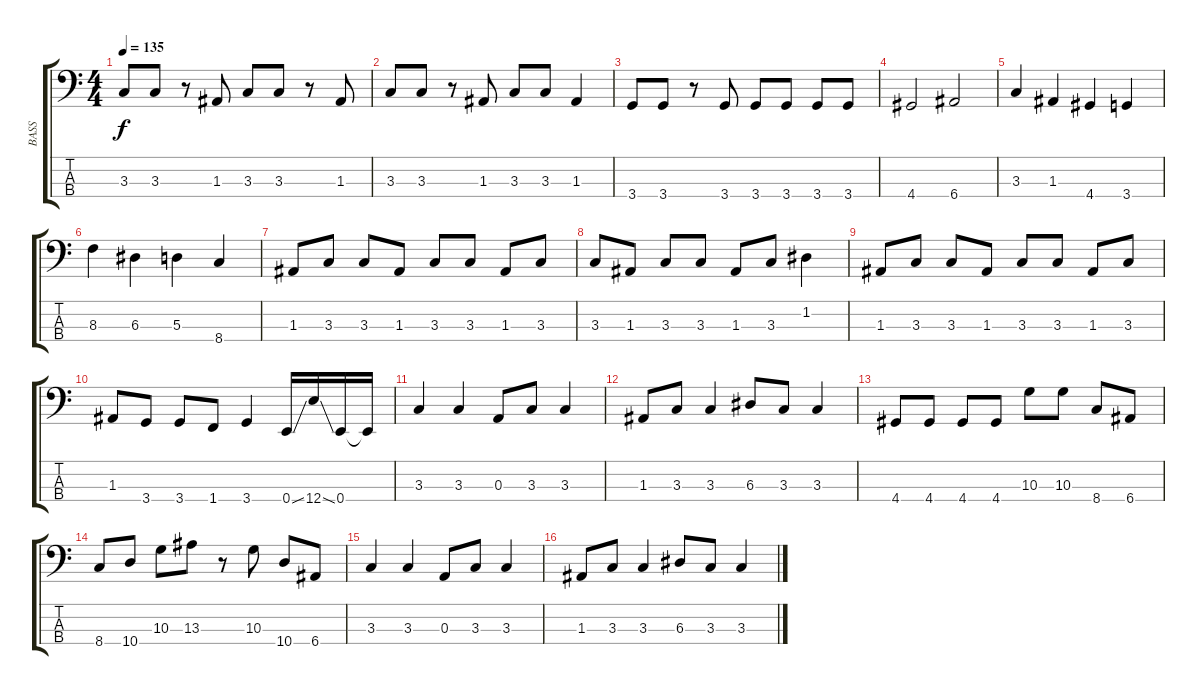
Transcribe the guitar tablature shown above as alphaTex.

\track ("BASS" "BASS") {instrument electricbassfinger}
\staff {score tabs}
\tuning (G2 D2 A1 E1) {hide}
\ts (4 4)
\tempo 135
\clef f4
\ks c
3.3.8{dy f} 3.3.8 r.8 1.3.8 3.3.8 3.3.8 r.8 1.3.8 |
3.3.8 3.3.8 r.8 1.3.8 3.3.8 3.3.8 1.3.4 |
3.4.8 3.4.8 r.8 3.4.8 3.4.8 3.4.8 3.4.8 3.4.8 |
4.4.2 6.4.2 |
3.3.4 1.3.4 4.4.4 3.4.4 |
8.3.4 6.3.4 5.3.4 8.4.4 |
1.3.8 3.3.8 3.3.8 1.3.8 3.3.8 3.3.8 1.3.8 3.3.8 |
3.3.8 1.3.8 3.3.8 3.3.8 1.3.8 3.3.8 1.2.4 |
1.3.8 3.3.8 3.3.8 1.3.8 3.3.8 3.3.8 1.3.8 3.3.8 |
1.3.8 3.4.8 3.4.8 1.4.8 3.4.4 0.4{ss}.16 12.4{ss}.16 0.4.16 0.4{t}.16 |
3.3.4 3.3.4 0.3.8 3.3.8 3.3.4 |
1.3.8 3.3.8 3.3.4 6.3.8 3.3.8 3.3.4 |
4.4.8 4.4.8 4.4.8 4.4.8 10.3.8 10.3.8 8.4.8 6.4.8 |
8.4.8 10.4.8 10.3.8 13.3.8 r.8 10.3.8 10.4.8 6.4.8 |
3.3.4 3.3.4 0.3.8 3.3.8 3.3.4 |
1.3.8 3.3.8 3.3.4 6.3.8 3.3.8 3.3.4
